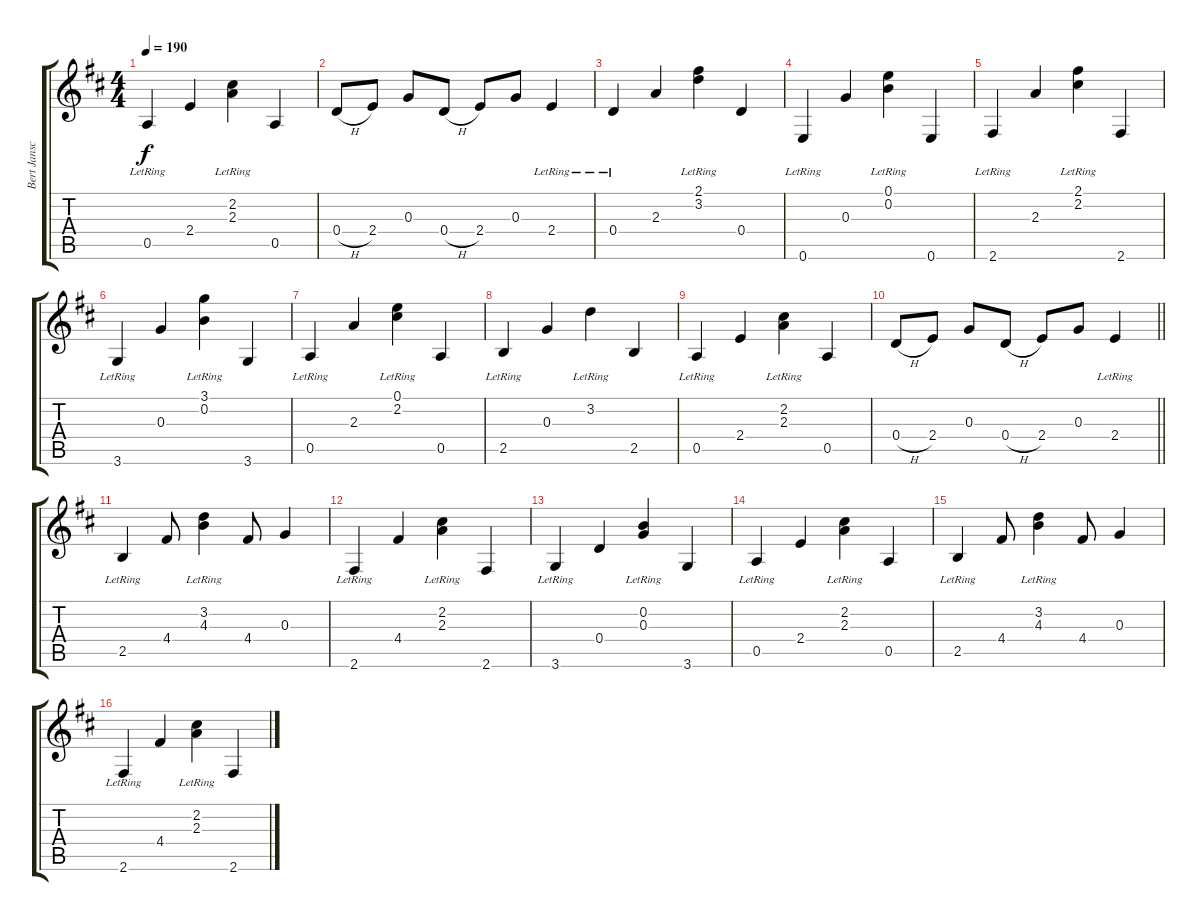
\track ("Bert Jansch" "Bert Jansc") {instrument acousticguitarsteel}
\staff {score tabs}
\tuning (E4 B3 G3 D3 A2 E2) {hide}
\ts (4 4)
\tempo 190
\clef g2
\ks d
0.5{lr}.4{dy f} 2.4.4 (2.2{lr} 2.3{lr}).4 0.5.4 |
0.4{h}.8 2.4.8 0.3.8 0.4{h}.8 2.4.8 0.3.8 2.4{lr}.4 |
0.4{lr}.4 2.3.4 (2.1{lr} 3.2{lr}).4 0.4.4 |
0.6{lr}.4 0.3.4 (0.1{lr} 0.2{lr}).4 0.6.4 |
2.6{lr}.4 2.3.4 (2.1{lr} 2.2{lr}).4 2.6.4 |
3.6{lr}.4 0.3.4 (3.1{lr} 0.2{lr}).4 3.6.4 |
0.5{lr}.4 2.3.4 (0.1{lr} 2.2{lr}).4 0.5.4 |
2.5{lr}.4 0.3.4 3.2{lr}.4 2.5.4 |
0.5{lr}.4 2.4.4 (2.2{lr} 2.3{lr}).4 0.5.4 |
\barLineRight lightlight
0.4{h}.8 2.4.8 0.3.8 0.4{h}.8 2.4.8 0.3.8 2.4{lr}.4 |
2.5{lr}.4 4.4.8 (3.2{lr} 4.3{lr}).4 4.4.8 0.3.4 |
2.6{lr}.4 4.4.4 (2.2{lr} 2.3{lr}).4 2.6.4 |
3.6{lr}.4 0.4.4 (0.2{lr} 0.3{lr}).4 3.6.4 |
0.5{lr}.4 2.4.4 (2.2{lr} 2.3{lr}).4 0.5.4 |
2.5{lr}.4 4.4.8 (3.2{lr} 4.3{lr}).4 4.4.8 0.3.4 |
2.6{lr}.4 4.4.4 (2.2{lr} 2.3{lr}).4 2.6.4
